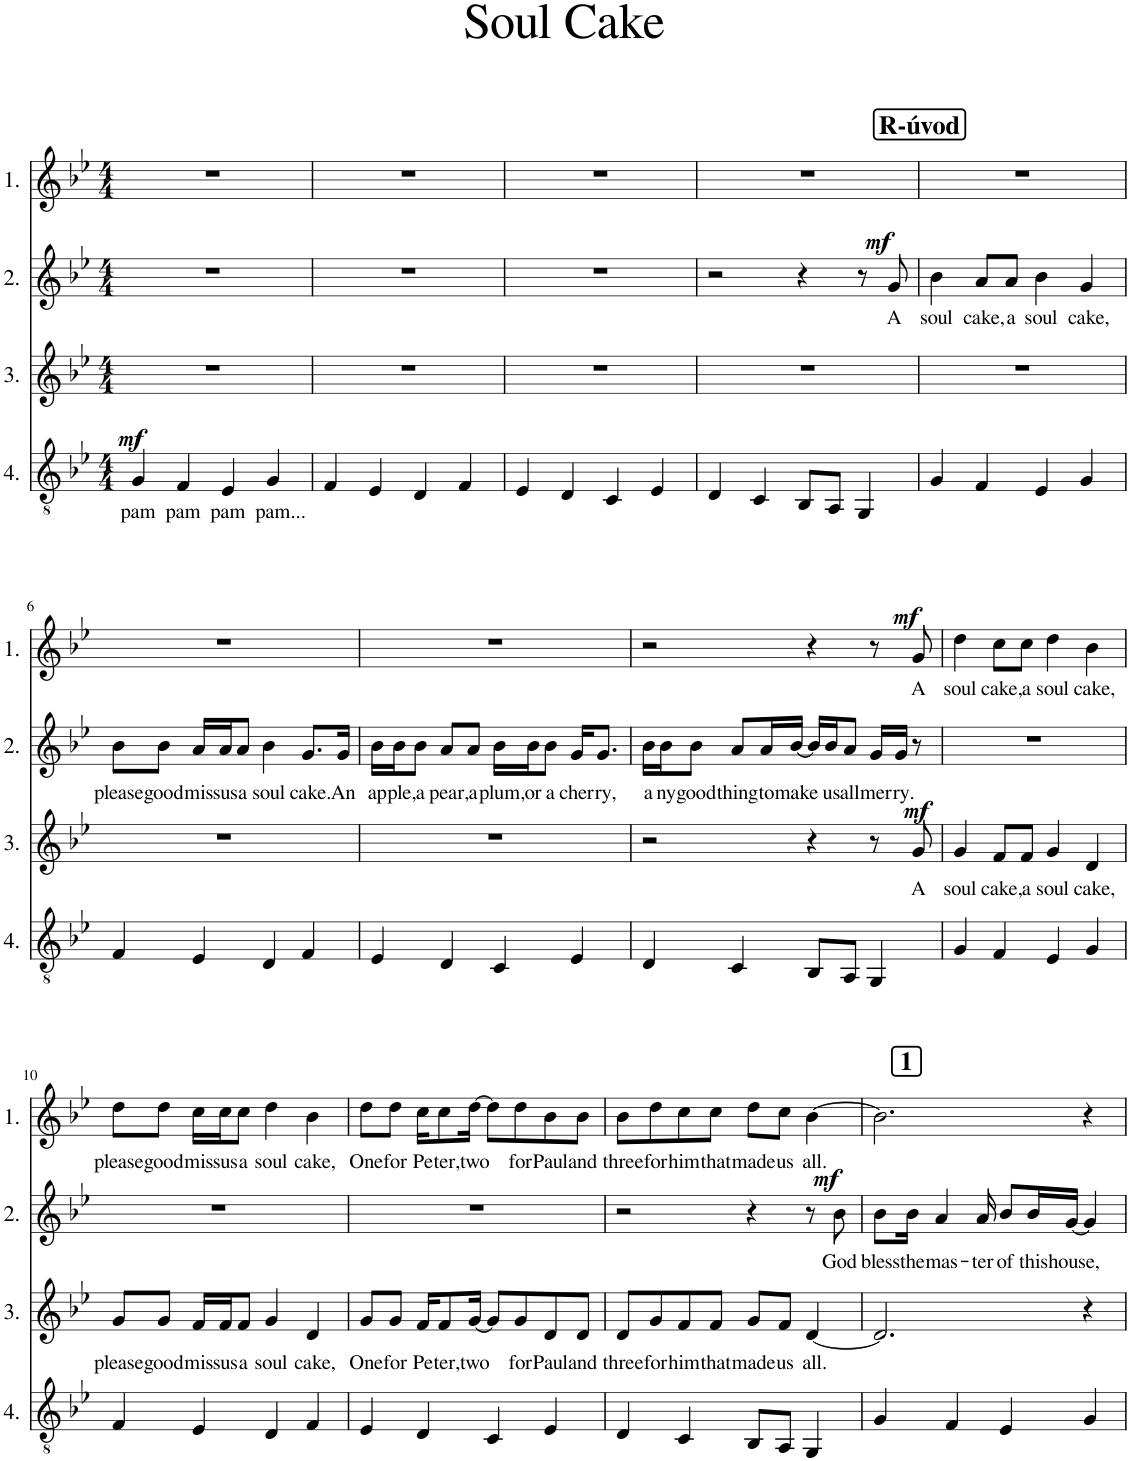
**kern	**text	**dynam	**kern	**text	**dynam	**kern	**text	**dynam	**kern	**text	**dynam
*part4	*part4	*part4	*part3	*part3	*part3	*part2	*part2	*part2	*part1	*part1	*part1
*staff4	*staff4	*staff4	*staff3	*staff3	*staff3	*staff2	*staff2	*staff2	*staff1	*staff1	*staff1
*I"4.	*	*	*I"3.	*	*	*I"2.	*	*	*I"1.	*	*
*clefGv2	*	*	*clefG2	*	*	*clefG2	*	*	*clefG2	*	*
*k[b-e-]	*	*	*k[b-e-]	*	*	*k[b-e-]	*	*	*k[b-e-]	*	*
*M4/4	*	*	*M4/4	*	*	*M4/4	*	*	*M4/4	*	*
=1	=1	=1	=1	=1	=1	=1	=1	=1	=1	=1	=1
!	!LO:LY:b	!LO:DY:b	!	!	!	!	!	!	!	!	!
4G/	pam	mf	1r	.	.	1r	.	.	1r	.	.
!	!LO:LY:b	!	!	!	!	!	!	!	!	!	!
4F/	pam	.	.	.	.	.	.	.	.	.	.
!	!LO:LY:b	!	!	!	!	!	!	!	!	!	!
4E-/	pam	.	.	.	.	.	.	.	.	.	.
!	!LO:LY:b	!	!	!	!	!	!	!	!	!	!
4G/	pam...	.	.	.	.	.	.	.	.	.	.
=2	=2	=2	=2	=2	=2	=2	=2	=2	=2	=2	=2
4F/	.	.	1r	.	.	1r	.	.	1r	.	.
4E-/	.	.	.	.	.	.	.	.	.	.	.
4D/	.	.	.	.	.	.	.	.	.	.	.
4F/	.	.	.	.	.	.	.	.	.	.	.
=3	=3	=3	=3	=3	=3	=3	=3	=3	=3	=3	=3
4E-/	.	.	1r	.	.	1r	.	.	1r	.	.
4D/	.	.	.	.	.	.	.	.	.	.	.
4C/	.	.	.	.	.	.	.	.	.	.	.
4E-/	.	.	.	.	.	.	.	.	.	.	.
=4	=4	=4	=4	=4	=4	=4	=4	=4	=4	=4	=4
4D/	.	.	1r	.	.	2r	.	.	1r	.	.
4C/	.	.	.	.	.	.	.	.	.	.	.
8BB-/L	.	.	.	.	.	4r	.	.	.	.	.
8AA/J	.	.	.	.	.	.	.	.	.	.	.
!	!	!	!	!	!	!	!	!LO:DY:b	!	!	!
4GG/	.	.	.	.	.	8r	.	mf	.	.	.
!	!	!	!	!	!	!	!LO:LY:b	!	!	!	!
.	.	.	.	.	.	8g/	A	.	.	.	.
!!LO:REH:place=s1:a:B:cj:fs=14:t=R-úvod
=5	=5	=5	=5	=5	=5	=5	=5	=5	=5	=5	=5
!	!	!	!	!	!	!	!LO:LY:b	!	!	!	!
4G/	.	.	1r	.	.	4b-\	soul	.	1r	.	.
!	!	!	!	!	!	!	!LO:LY:b	!	!	!	!
4F/	.	.	.	.	.	8a/L	cake,	.	.	.	.
!	!	!	!	!	!	!	!LO:LY:b	!	!	!	!
.	.	.	.	.	.	8a/J	a	.	.	.	.
!	!	!	!	!	!	!	!LO:LY:b	!	!	!	!
4E-/	.	.	.	.	.	4b-\	soul	.	.	.	.
!	!	!	!	!	!	!	!LO:LY:b	!	!	!	!
4G/	.	.	.	.	.	4g/	cake,	.	.	.	.
!!LO:LB:g=z
=6	=6	=6	=6	=6	=6	=6	=6	=6	=6	=6	=6
!	!	!	!	!	!	!	!LO:LY:b	!	!	!	!
4F/	.	.	1r	.	.	8b-\L	please	.	1r	.	.
!	!	!	!	!	!	!	!LO:LY:b	!	!	!	!
.	.	.	.	.	.	8b-\J	good	.	.	.	.
!	!	!	!	!	!	!	!LO:LY:b	!	!	!	!
4E-/	.	.	.	.	.	16a/LL	mis-	.	.	.	.
!	!	!	!	!	!	!	!LO:LY:b	!	!	!	!
.	.	.	.	.	.	16a/J	-sus	.	.	.	.
!	!	!	!	!	!	!	!LO:LY:b	!	!	!	!
.	.	.	.	.	.	8a/J	a	.	.	.	.
!	!	!	!	!	!	!	!LO:LY:b	!	!	!	!
4D/	.	.	.	.	.	4b-\	soul	.	.	.	.
!	!	!	!	!	!	!	!LO:LY:b	!	!	!	!
4F/	.	.	.	.	.	8.g/L	cake.	.	.	.	.
!	!	!	!	!	!	!	!LO:LY:b	!	!	!	!
.	.	.	.	.	.	16g/Jk	An	.	.	.	.
=7	=7	=7	=7	=7	=7	=7	=7	=7	=7	=7	=7
!	!	!	!	!	!	!	!LO:LY:b	!	!	!	!
4E-/	.	.	1r	.	.	16b-\LL	ap-	.	1r	.	.
!	!	!	!	!	!	!	!LO:LY:b	!	!	!	!
.	.	.	.	.	.	16b-\J	-ple,	.	.	.	.
!	!	!	!	!	!	!	!LO:LY:b	!	!	!	!
.	.	.	.	.	.	8b-\J	a	.	.	.	.
!	!	!	!	!	!	!	!LO:LY:b	!	!	!	!
4D/	.	.	.	.	.	8a/L	pear,	.	.	.	.
!	!	!	!	!	!	!	!LO:LY:b	!	!	!	!
.	.	.	.	.	.	8a/J	a	.	.	.	.
!	!	!	!	!	!	!	!LO:LY:b	!	!	!	!
4C/	.	.	.	.	.	16b-\LL	plum,	.	.	.	.
!	!	!	!	!	!	!	!LO:LY:b	!	!	!	!
.	.	.	.	.	.	16b-\J	or	.	.	.	.
!	!	!	!	!	!	!	!LO:LY:b	!	!	!	!
.	.	.	.	.	.	8b-\J	a	.	.	.	.
!	!	!	!	!	!	!	!LO:LY:b	!	!	!	!
4E-/	.	.	.	.	.	16g/KL	cher-	.	.	.	.
!	!	!	!	!	!	!	!LO:LY:b	!	!	!	!
.	.	.	.	.	.	8.g/J	-ry,	.	.	.	.
=8	=8	=8	=8	=8	=8	=8	=8	=8	=8	=8	=8
!	!	!	!	!	!	!	!LO:LY:b	!	!	!	!
4D/	.	.	2r	.	.	16b-\LL	a-	.	2r	.	.
!	!	!	!	!	!	!	!LO:LY:b	!	!	!	!
.	.	.	.	.	.	16b-\J	-ny	.	.	.	.
!	!	!	!	!	!	!	!LO:LY:b	!	!	!	!
.	.	.	.	.	.	8b-\J	good	.	.	.	.
!	!	!	!	!	!	!	!LO:LY:b	!	!	!	!
4C/	.	.	.	.	.	8a/L	thing	.	.	.	.
!	!	!	!	!	!	!	!LO:LY:b	!	!	!	!
.	.	.	.	.	.	16a/L	to	.	.	.	.
!	!	!	!	!	!	!	!LO:LY:b	!	!	!	!
.	.	.	.	.	.	[16b-/JJ	make	.	.	.	.
8BB-/L	.	.	4r	.	.	16b-/LL]	.	.	4r	.	.
!	!	!	!	!	!	!	!LO:LY:b	!	!	!	!
.	.	.	.	.	.	16b-/J	us	.	.	.	.
!	!	!	!	!	!	!	!LO:LY:b	!	!	!	!
8AA/J	.	.	.	.	.	8a/J	all	.	.	.	.
!	!	!	!	!	!LO:DY:b	!	!LO:LY:b	!	!	!	!LO:DY:b
4GG/	.	.	8r	.	mf	16g/LL	mer-	.	8r	.	mf
!	!	!	!	!	!	!	!LO:LY:b	!	!	!	!
.	.	.	.	.	.	16g/JJ	-ry.	.	.	.	.
!	!	!	!	!LO:LY:b	!	!	!	!	!	!LO:LY:b	!
.	.	.	8g/	A	.	8r	.	.	8g/	A	.
=9	=9	=9	=9	=9	=9	=9	=9	=9	=9	=9	=9
!	!	!	!	!LO:LY:b	!	!	!	!	!	!LO:LY:b	!
4G/	.	.	4g/	soul	.	1r	.	.	4dd\	soul	.
!	!	!	!	!LO:LY:b	!	!	!	!	!	!LO:LY:b	!
4F/	.	.	8f/L	cake,	.	.	.	.	8cc\L	cake,	.
!	!	!	!	!LO:LY:b	!	!	!	!	!	!LO:LY:b	!
.	.	.	8f/J	a	.	.	.	.	8cc\J	a	.
!	!	!	!	!LO:LY:b	!	!	!	!	!	!LO:LY:b	!
4E-/	.	.	4g/	soul	.	.	.	.	4dd\	soul	.
!	!	!	!	!LO:LY:b	!	!	!	!	!	!LO:LY:b	!
4G/	.	.	4d/	cake,	.	.	.	.	4b-\	cake,	.
!!LO:LB:g=z
=10	=10	=10	=10	=10	=10	=10	=10	=10	=10	=10	=10
!	!	!	!	!LO:LY:b	!	!	!	!	!	!LO:LY:b	!
4F/	.	.	8g/L	please	.	1r	.	.	8dd\L	please	.
!	!	!	!	!LO:LY:b	!	!	!	!	!	!LO:LY:b	!
.	.	.	8g/J	good	.	.	.	.	8dd\J	good	.
!	!	!	!	!LO:LY:b	!	!	!	!	!	!LO:LY:b	!
4E-/	.	.	16f/LL	mis-	.	.	.	.	16cc\LL	mis-	.
!	!	!	!	!LO:LY:b	!	!	!	!	!	!LO:LY:b	!
.	.	.	16f/J	-sus	.	.	.	.	16cc\J	-sus	.
!	!	!	!	!LO:LY:b	!	!	!	!	!	!LO:LY:b	!
.	.	.	8f/J	a	.	.	.	.	8cc\J	a	.
!	!	!	!	!LO:LY:b	!	!	!	!	!	!LO:LY:b	!
4D/	.	.	4g/	soul	.	.	.	.	4dd\	soul	.
!	!	!	!	!LO:LY:b	!	!	!	!	!	!LO:LY:b	!
4F/	.	.	4d/	cake,	.	.	.	.	4b-\	cake,	.
=11	=11	=11	=11	=11	=11	=11	=11	=11	=11	=11	=11
!	!	!	!	!LO:LY:b	!	!	!	!	!	!LO:LY:b	!
4E-/	.	.	8g/L	One	.	1r	.	.	8dd\L	One	.
!	!	!	!	!LO:LY:b	!	!	!	!	!	!LO:LY:b	!
.	.	.	8g/J	for	.	.	.	.	8dd\J	for	.
!	!	!	!	!LO:LY:b	!	!	!	!	!	!LO:LY:b	!
4D/	.	.	16f/KL	Pe-	.	.	.	.	16cc\KL	Pe-	.
!	!	!	!	!LO:LY:b	!	!	!	!	!	!LO:LY:b	!
.	.	.	8f/	-ter,	.	.	.	.	8cc\	-ter,	.
!	!	!	!	!LO:LY:b	!	!	!	!	!	!LO:LY:b	!
.	.	.	[16g/Jk	two	.	.	.	.	[16dd\Jk	two	.
4C/	.	.	8g/L]	.	.	.	.	.	8dd\L]	.	.
!	!	!	!	!LO:LY:b	!	!	!	!	!	!LO:LY:b	!
.	.	.	8g/	for	.	.	.	.	8dd\	for	.
!	!	!	!	!LO:LY:b	!	!	!	!	!	!LO:LY:b	!
4E-/	.	.	8d/	Paul	.	.	.	.	8b-\	Paul	.
!	!	!	!	!LO:LY:b	!	!	!	!	!	!LO:LY:b	!
.	.	.	8d/J	and	.	.	.	.	8b-\J	and	.
=12	=12	=12	=12	=12	=12	=12	=12	=12	=12	=12	=12
!	!	!	!	!LO:LY:b	!	!	!	!	!	!LO:LY:b	!
4D/	.	.	8d/L	three	.	2r	.	.	8b-\L	three	.
!	!	!	!	!LO:LY:b	!	!	!	!	!	!LO:LY:b	!
.	.	.	8g/	for	.	.	.	.	8dd\	for	.
!	!	!	!	!LO:LY:b	!	!	!	!	!	!LO:LY:b	!
4C/	.	.	8f/	him	.	.	.	.	8cc\	him	.
!	!	!	!	!LO:LY:b	!	!	!	!	!	!LO:LY:b	!
.	.	.	8f/J	that	.	.	.	.	8cc\J	that	.
!	!	!	!	!LO:LY:b	!	!	!	!	!	!LO:LY:b	!
8BB-/L	.	.	8g/L	made	.	4r	.	.	8dd\L	made	.
!	!	!	!	!LO:LY:b	!	!	!	!	!	!LO:LY:b	!
8AA/J	.	.	8f/J	us	.	.	.	.	8cc\J	us	.
!	!	!	!	!LO:LY:b	!	!	!	!LO:DY:b	!	!LO:LY:b	!
4GG/	.	.	[4d/	all.	.	8r	.	mf	[4b-\	all.	.
!	!	!	!	!	!	!	!LO:LY:b	!	!	!	!
.	.	.	.	.	.	8b-\	God	.	.	.	.
!!LO:REH:place=s1:a:B:cj:fs=14:t=1:qo=0.5
=13	=13	=13	=13	=13	=13	=13	=13	=13	=13	=13	=13
!	!	!	!	!	!	!	!LO:LY:b	!	!	!	!
4G/	.	.	2.d/]	.	.	8b-\L	bless	.	2.b-\]	.	.
!	!	!	!	!	!	!	!LO:LY:b	!	!	!	!
.	.	.	.	.	.	16b-\Jk	the	.	.	.	.
!	!	!	!	!	!	!	!LO:LY:b	!	!	!	!
.	.	.	.	.	.	4a/	mas-	.	.	.	.
4F/	.	.	.	.	.	.	.	.	.	.	.
!	!	!	!	!	!	!	!LO:LY:b	!	!	!	!
.	.	.	.	.	.	16a/	-ter	.	.	.	.
!	!	!	!	!	!	!	!LO:LY:b	!	!	!	!
4E-/	.	.	.	.	.	8b-/L	of	.	.	.	.
!	!	!	!	!	!	!	!LO:LY:b	!	!	!	!
.	.	.	.	.	.	16b-/L	this	.	.	.	.
!	!	!	!	!	!	!	!LO:LY:b	!	!	!	!
.	.	.	.	.	.	[16g/JJ	house,	.	.	.	.
4G/	.	.	4r	.	.	4g/]	.	.	4r	.	.
=	=	=	=	=	=	=	=	=	=	=	=
*-	*-	*-	*-	*-	*-	*-	*-	*-	*-	*-	*-
